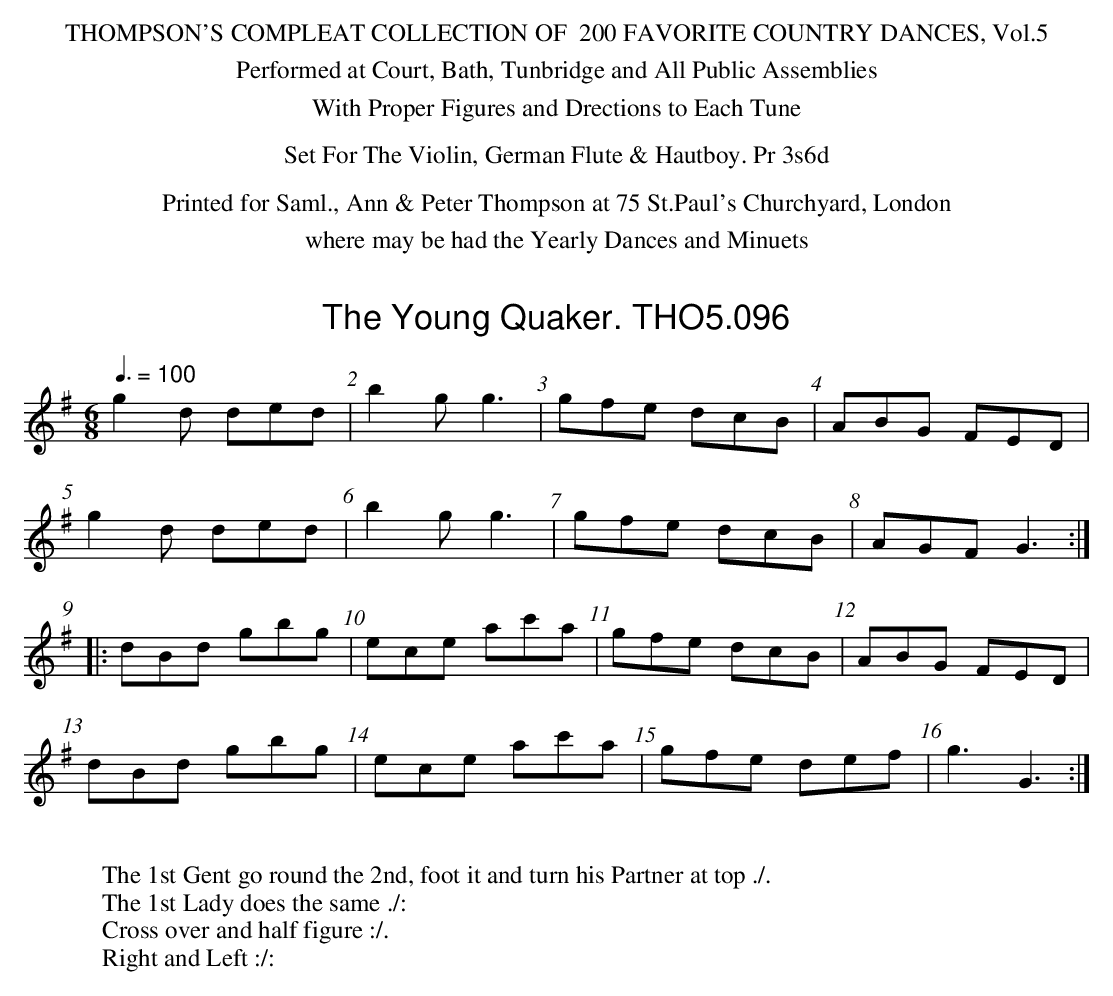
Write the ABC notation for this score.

X:1
T:Young Quaker. THO5.096, The
M:6/8
L:1/8
Q:3/8=100
K:G
g2d ded|b2g g3|gfe dcB|ABG FED|
g2d ded|b2g g3|gfe dcB|AGF G3:|
|:dBd gbg|ece ac'a|gfe dcB|ABG FED|
dBd gbg|ece ac'a|gfe def|g3 G3:|
W:
W:The 1st Gent go round the 2nd, foot it and turn his Partner at top ./.
W:The 1st Lady does the same ./:
W:Cross over and half figure :/.
W:Right and Left :/:
